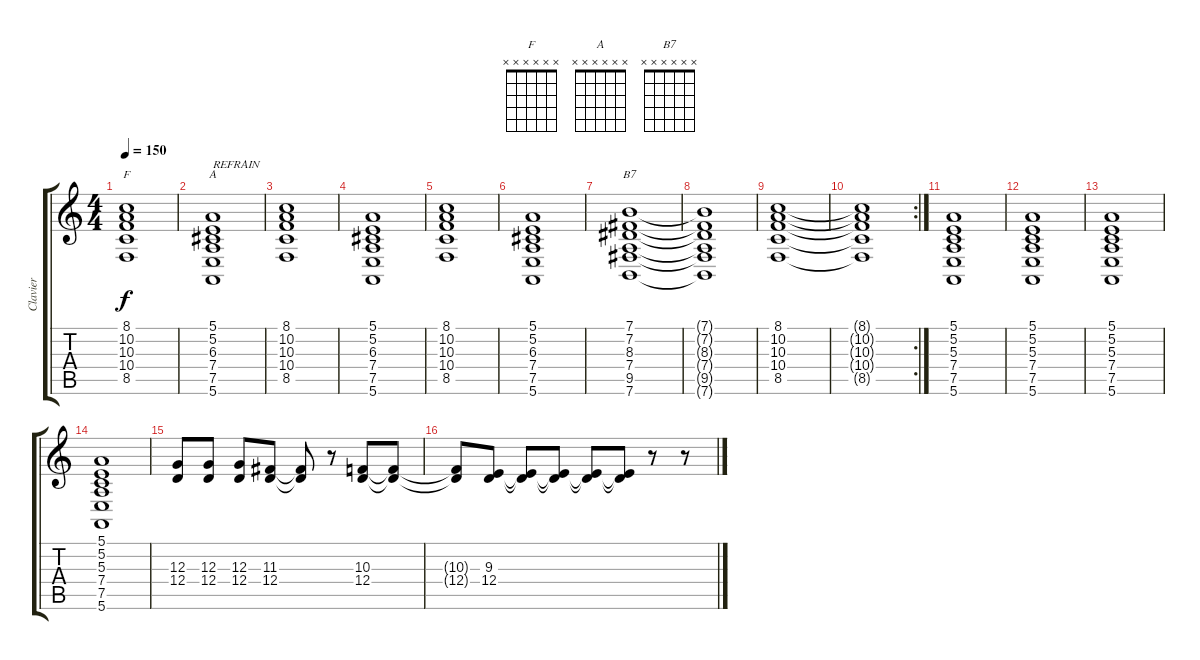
\track ("Clavier" "Clavier") {instrument drawbarorgan}
\staff {score tabs}
\tuning (E4 B3 G3 D3 A2 E2) {hide}
\chord ("F" x x x x x x)
\chord ("A" x x x x x x)
\chord ("B7" x x x x x x)
\ts (4 4)
\tempo 150
\clef g2
\ks c
(8.1 10.2 10.3 10.4 8.5).1{ch "F" dy f} |
(5.1 5.2 6.3 7.4 7.5 5.6).1{ch "A" txt "REFRAIN"} |
(8.1 10.2 10.3 10.4 8.5).1 |
(5.1 5.2 6.3 7.4 7.5 5.6).1 |
(8.1 10.2 10.3 10.4 8.5).1 |
(5.1 5.2 6.3 7.4 7.5 5.6).1 |
(7.1 7.2 8.3 7.4 9.5 7.6).1{ch "B7"} |
(7.1{t} 7.2{t} 8.3{t} 7.4{t} 9.5{t} 7.6{t}).1 |
(8.1 10.2 10.3 10.4 8.5).1 |
\rc 2
(8.1{t} 10.2{t} 10.3{t} 10.4{t} 8.5{t}).1 |
(5.1 5.2 5.3 7.4 7.5 5.6).1 |
(5.1 5.2 5.3 7.4 7.5 5.6).1 |
(5.1 5.2 5.3 7.4 7.5 5.6).1 |
(5.1 5.2 5.3 7.4 7.5 5.6).1 |
(12.3 12.4).8 (12.3 12.4).8 (12.3 12.4).8 (11.3 12.4).8 (11.3{t} 12.4{t}).8 r.8 (10.3 12.4).8 (10.3{t} 12.4{t}).8 |
(10.3{t} 12.4{t}).8 (9.3 12.4).8 (9.3{t} 12.4{t}).8 (9.3{t} 12.4{t}).8 (9.3{t} 12.4{t}).8 (9.3{t} 12.4{t}).8 r.8 r.8
